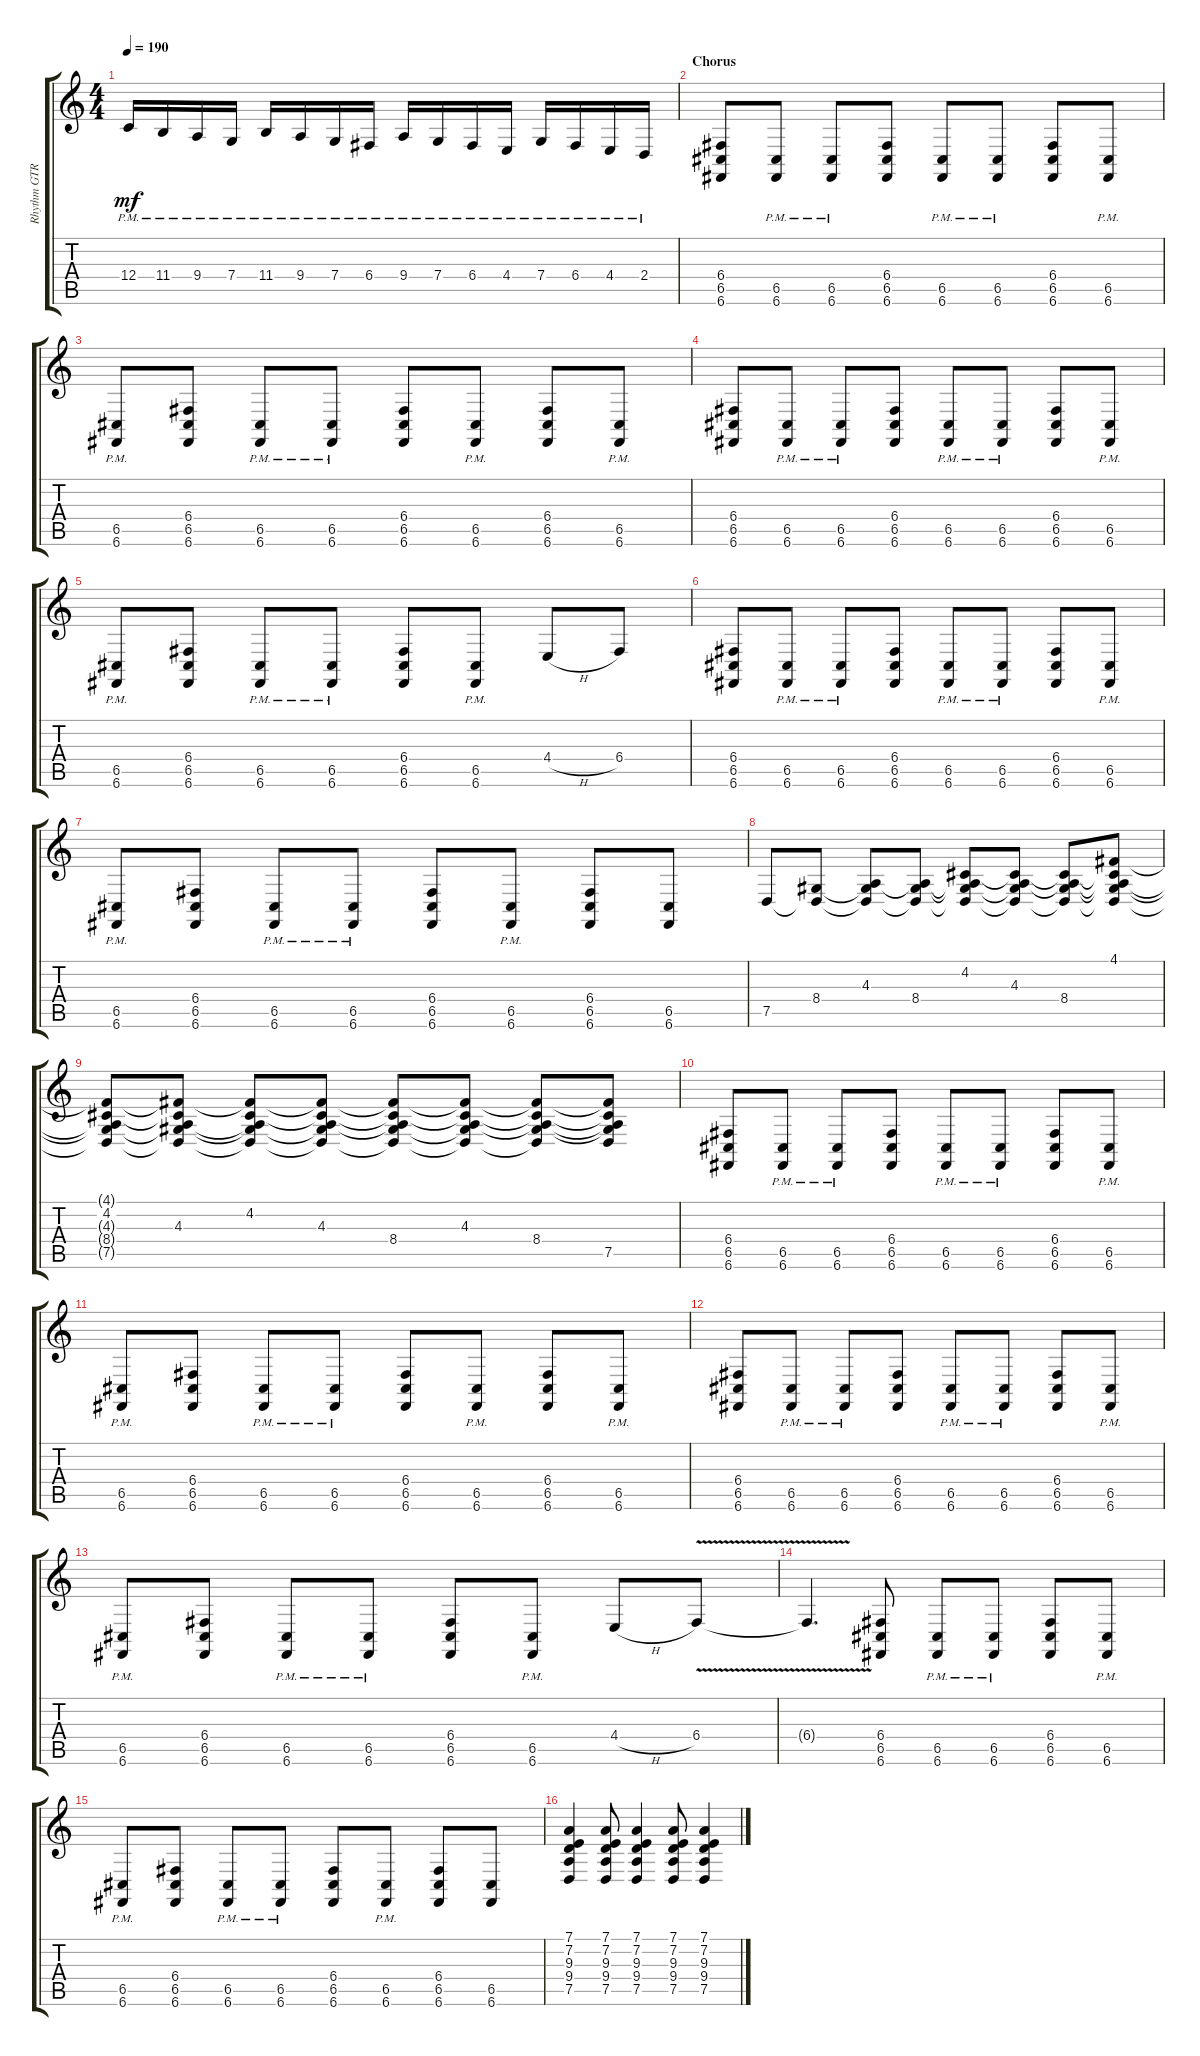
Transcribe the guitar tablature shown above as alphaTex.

\track ("Rhythm GTR 1" "Rhythm GTR") {instrument stringensemble2}
\staff {score tabs}
\tuning (D4 A3 F3 C3 G2 C2) {hide}
\ts (4 4)
\tempo 190
\clef g2
\ks aminor
12.4{pm}.16{dy mf} 11.4{pm}.16 9.4{pm}.16 7.4{pm}.16 11.4{pm}.16 9.4{pm}.16 7.4{pm}.16 6.4{pm}.16 9.4{pm}.16 7.4{pm}.16 6.4{pm}.16 4.4{pm}.16 7.4{pm}.16 6.4{pm}.16 4.4{pm}.16 2.4{pm}.16 |
\section ("" "Chorus")
(6.4 6.5 6.6).8 (6.5{pm} 6.6{pm}).8 (6.5{pm} 6.6{pm}).8 (6.4 6.5 6.6).8 (6.5{pm} 6.6{pm}).8 (6.5{pm} 6.6{pm}).8 (6.4 6.5 6.6).8 (6.5{pm} 6.6{pm}).8 |
(6.5{pm} 6.6{pm}).8 (6.4 6.5 6.6).8 (6.5{pm} 6.6{pm}).8 (6.5{pm} 6.6{pm}).8 (6.4 6.5 6.6).8 (6.5{pm} 6.6{pm}).8 (6.4 6.5 6.6).8 (6.5{pm} 6.6{pm}).8 |
(6.4 6.5 6.6).8 (6.5{pm} 6.6{pm}).8 (6.5{pm} 6.6{pm}).8 (6.4 6.5 6.6).8 (6.5{pm} 6.6{pm}).8 (6.5{pm} 6.6{pm}).8 (6.4 6.5 6.6).8 (6.5{pm} 6.6{pm}).8 |
(6.5{pm} 6.6{pm}).8 (6.4 6.5 6.6).8 (6.5{pm} 6.6{pm}).8 (6.5{pm} 6.6{pm}).8 (6.4 6.5 6.6).8 (6.5{pm} 6.6{pm}).8 4.4{h}.8 6.4.8 |
(6.4 6.5 6.6).8 (6.5{pm} 6.6{pm}).8 (6.5{pm} 6.6{pm}).8 (6.4 6.5 6.6).8 (6.5{pm} 6.6{pm}).8 (6.5{pm} 6.6{pm}).8 (6.4 6.5 6.6).8 (6.5{pm} 6.6{pm}).8 |
(6.5{pm} 6.6{pm}).8 (6.4 6.5 6.6).8 (6.5{pm} 6.6{pm}).8 (6.5{pm} 6.6{pm}).8 (6.4 6.5 6.6).8 (6.5{pm} 6.6{pm}).8 (6.4 6.5 6.6).8 (6.5 6.6).8 |
7.5.8 (8.4 7.5{t}).8 (4.3 8.4{t} 7.5{t}).8 (4.3{t} 8.4 7.5{t}).8 (4.2 4.3{t} 8.4{t} 7.5{t}).8 (4.2{t} 4.3 8.4{t} 7.5{t}).8 (4.2{t} 4.3{t} 8.4 7.5{t}).8 (4.1 4.2{t} 4.3{t} 8.4{t} 7.5{t}).8 |
(4.1{t} 4.2 4.3{t} 8.4{t} 7.5{t}).8 (4.1{t} 4.2{t} 4.3 8.4{t} 7.5{t}).8 (4.1{t} 4.2 4.3{t} 8.4{t} 7.5{t}).8 (4.1{t} 4.2{t} 4.3 8.4{t} 7.5{t}).8 (4.1{t} 4.2{t} 4.3{t} 8.4 7.5{t}).8 (4.1{t} 4.2{t} 4.3 8.4{t} 7.5{t}).8 (4.1{t} 4.2{t} 4.3{t} 8.4 7.5{t}).8 (4.1{t} 4.2{t} 4.3{t} 8.4{t} 7.5).8 |
(6.4 6.5 6.6).8 (6.5{pm} 6.6{pm}).8 (6.5{pm} 6.6{pm}).8 (6.4 6.5 6.6).8 (6.5{pm} 6.6{pm}).8 (6.5{pm} 6.6{pm}).8 (6.4 6.5 6.6).8 (6.5{pm} 6.6{pm}).8 |
(6.5{pm} 6.6{pm}).8 (6.4 6.5 6.6).8 (6.5{pm} 6.6{pm}).8 (6.5{pm} 6.6{pm}).8 (6.4 6.5 6.6).8 (6.5{pm} 6.6{pm}).8 (6.4 6.5 6.6).8 (6.5{pm} 6.6{pm}).8 |
(6.4 6.5 6.6).8 (6.5{pm} 6.6{pm}).8 (6.5{pm} 6.6{pm}).8 (6.4 6.5 6.6).8 (6.5{pm} 6.6{pm}).8 (6.5{pm} 6.6{pm}).8 (6.4 6.5 6.6).8 (6.5{pm} 6.6{pm}).8 |
(6.5{pm} 6.6{pm}).8 (6.4 6.5 6.6).8 (6.5{pm} 6.6{pm}).8 (6.5{pm} 6.6{pm}).8 (6.4 6.5 6.6).8 (6.5{pm} 6.6{pm}).8 4.4{h}.8 6.4{v}.8 |
6.4{v t}.4{d} (6.4 6.5 6.6).8 (6.5{pm} 6.6{pm}).8 (6.5{pm} 6.6{pm}).8 (6.4 6.5 6.6).8 (6.5{pm} 6.6{pm}).8 |
(6.5{pm} 6.6{pm}).8 (6.4 6.5 6.6).8 (6.5{pm} 6.6{pm}).8 (6.5{pm} 6.6{pm}).8 (6.4 6.5 6.6).8 (6.5{pm} 6.6{pm}).8 (6.4 6.5 6.6).8 (6.5 6.6).8 |
(7.1 7.2 9.3 9.4 7.5).4 (7.1 7.2 9.3 9.4 7.5).8 (7.1 7.2 9.3 9.4 7.5).4 (7.1 7.2 9.3 9.4 7.5).8 (7.1 7.2 9.3 9.4 7.5).4
